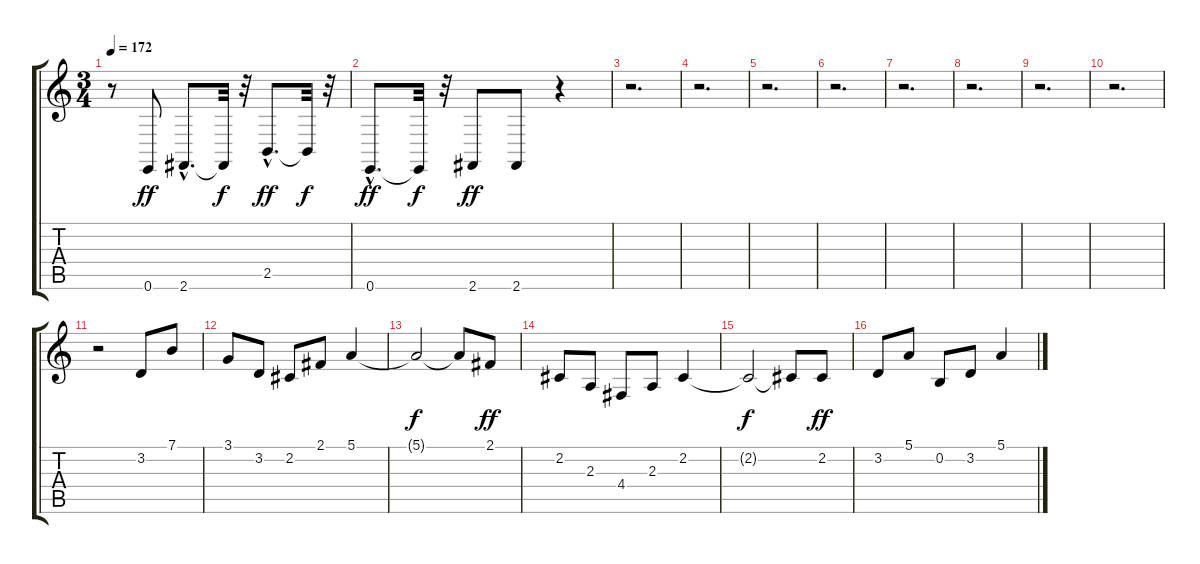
\track "" {instrument pizzicatostrings}
\staff {score tabs}
\tuning (E4 B3 G3 D3 A2 E2) {hide}
\ts (3 4)
\tempo 172
\clef g2
\ks c
r.8{dy ff} 0.6.8 2.6{hac}.8{d} 2.6{t}.32{dy f} r.32 2.5{hac}.8{d dy ff} 2.5{t}.32{dy f} r.32 |
0.6{hac}.8{d dy ff} 0.6{t}.32{dy f} r.32 2.6.8{dy ff} 2.6.8 r.4 |
r.2{d} |
r.2{d} |
r.2{d} |
r.2{d} |
r.2{d} |
r.2{d} |
r.2{d} |
r.2{d} |
r.2 3.2.8 7.1.8 |
3.1.8 3.2.8 2.2.8 2.1.8 5.1.4 |
5.1{t}.2{dy f} 5.1{t}.8 2.1.8{dy ff} |
2.2.8 2.3.8 4.4.8 2.3.8 2.2.4 |
2.2{t}.2{dy f} 2.2{t}.8 2.2.8{dy ff} |
3.2.8 5.1.8 0.2.8 3.2.8 5.1.4
